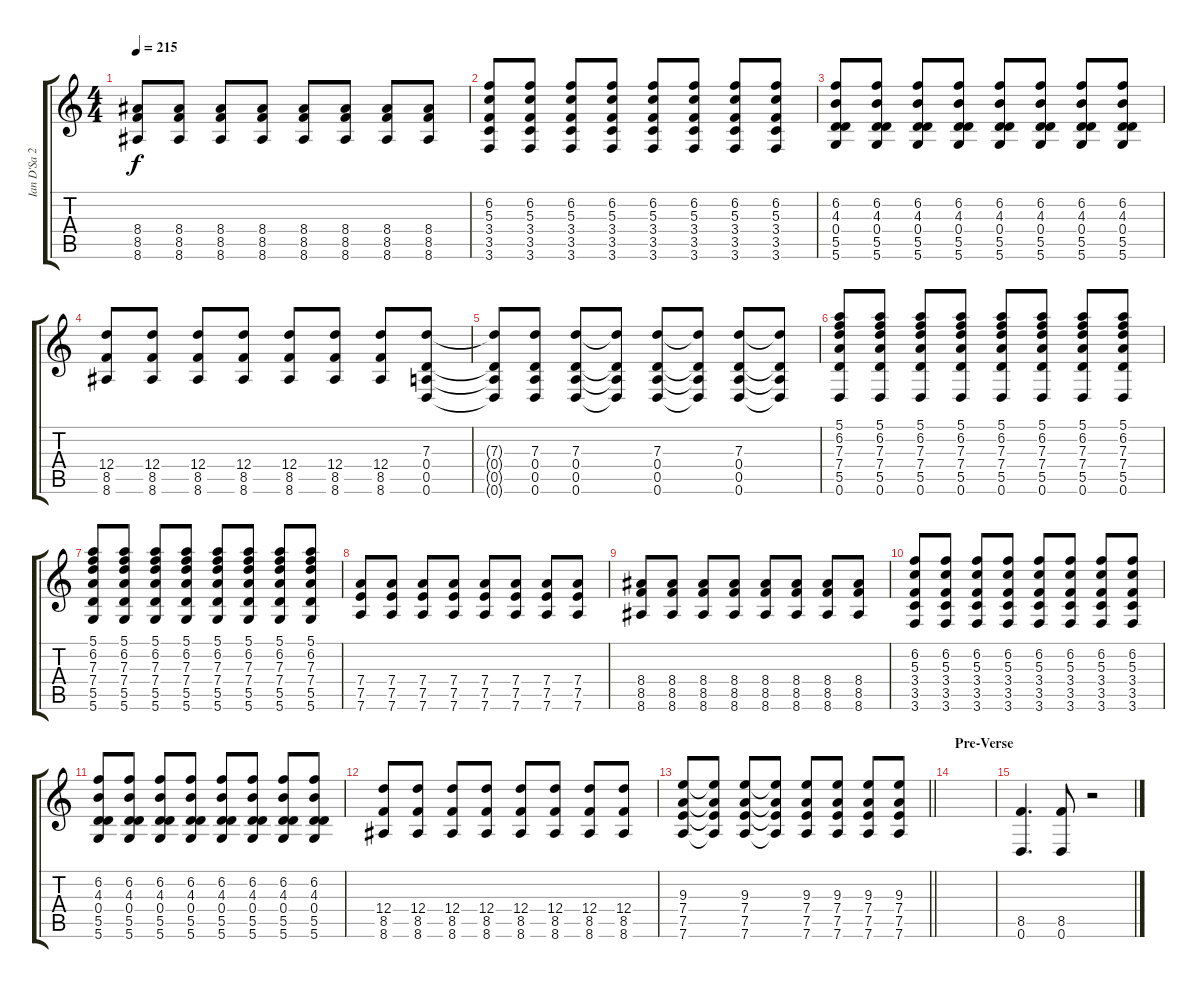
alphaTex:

\track ("Ian D'Sa 2" "Ian D'Sa 2") {instrument overdrivenguitar}
\staff {score tabs}
\tuning (E4 B3 G3 D3 A2 D2) {hide}
\ts (4 4)
\tempo 215
\clef g2
\ks c
(8.4 8.5 8.6).8{dy f} (8.4 8.5 8.6).8 (8.4 8.5 8.6).8 (8.4 8.5 8.6).8 (8.4 8.5 8.6).8 (8.4 8.5 8.6).8 (8.4 8.5 8.6).8 (8.4 8.5 8.6).8 |
(6.2 5.3 3.4 3.5 3.6).8 (6.2 5.3 3.4 3.5 3.6).8 (6.2 5.3 3.4 3.5 3.6).8 (6.2 5.3 3.4 3.5 3.6).8 (6.2 5.3 3.4 3.5 3.6).8 (6.2 5.3 3.4 3.5 3.6).8 (6.2 5.3 3.4 3.5 3.6).8 (6.2 5.3 3.4 3.5 3.6).8 |
(6.2 4.3 0.4 5.5 5.6).8 (6.2 4.3 0.4 5.5 5.6).8 (6.2 4.3 0.4 5.5 5.6).8 (6.2 4.3 0.4 5.5 5.6).8 (6.2 4.3 0.4 5.5 5.6).8 (6.2 4.3 0.4 5.5 5.6).8 (6.2 4.3 0.4 5.5 5.6).8 (6.2 4.3 0.4 5.5 5.6).8 |
(12.4 8.5 8.6).8 (12.4 8.5 8.6).8 (12.4 8.5 8.6).8 (12.4 8.5 8.6).8 (12.4 8.5 8.6).8 (12.4 8.5 8.6).8 (12.4 8.5 8.6).8 (7.3 0.4 0.5 0.6).8 |
(7.3{t} 0.4{t} 0.5{t} 0.6{t}).8 (7.3 0.4 0.5 0.6).8 (7.3 0.4 0.5 0.6).8 (7.3{t} 0.4{t} 0.5{t} 0.6{t}).8 (7.3 0.4 0.5 0.6).8 (7.3{t} 0.4{t} 0.5{t} 0.6{t}).8 (7.3 0.4 0.5 0.6).8 (7.3{t} 0.4{t} 0.5{t} 0.6{t}).8 |
(5.1 6.2 7.3 7.4 5.5 0.6).8 (5.1 6.2 7.3 7.4 5.5 0.6).8 (5.1 6.2 7.3 7.4 5.5 0.6).8 (5.1 6.2 7.3 7.4 5.5 0.6).8 (5.1 6.2 7.3 7.4 5.5 0.6).8 (5.1 6.2 7.3 7.4 5.5 0.6).8 (5.1 6.2 7.3 7.4 5.5 0.6).8 (5.1 6.2 7.3 7.4 5.5 0.6).8 |
(5.1 6.2 7.3 7.4 5.5 5.6).8 (5.1 6.2 7.3 7.4 5.5 5.6).8 (5.1 6.2 7.3 7.4 5.5 5.6).8 (5.1 6.2 7.3 7.4 5.5 5.6).8 (5.1 6.2 7.3 7.4 5.5 5.6).8 (5.1 6.2 7.3 7.4 5.5 5.6).8 (5.1 6.2 7.3 7.4 5.5 5.6).8 (5.1 6.2 7.3 7.4 5.5 5.6).8 |
(7.4 7.5 7.6).8 (7.4 7.5 7.6).8 (7.4 7.5 7.6).8 (7.4 7.5 7.6).8 (7.4 7.5 7.6).8 (7.4 7.5 7.6).8 (7.4 7.5 7.6).8 (7.4 7.5 7.6).8 |
(8.4 8.5 8.6).8 (8.4 8.5 8.6).8 (8.4 8.5 8.6).8 (8.4 8.5 8.6).8 (8.4 8.5 8.6).8 (8.4 8.5 8.6).8 (8.4 8.5 8.6).8 (8.4 8.5 8.6).8 |
(6.2 5.3 3.4 3.5 3.6).8 (6.2 5.3 3.4 3.5 3.6).8 (6.2 5.3 3.4 3.5 3.6).8 (6.2 5.3 3.4 3.5 3.6).8 (6.2 5.3 3.4 3.5 3.6).8 (6.2 5.3 3.4 3.5 3.6).8 (6.2 5.3 3.4 3.5 3.6).8 (6.2 5.3 3.4 3.5 3.6).8 |
(6.2 4.3 0.4 5.5 5.6).8 (6.2 4.3 0.4 5.5 5.6).8 (6.2 4.3 0.4 5.5 5.6).8 (6.2 4.3 0.4 5.5 5.6).8 (6.2 4.3 0.4 5.5 5.6).8 (6.2 4.3 0.4 5.5 5.6).8 (6.2 4.3 0.4 5.5 5.6).8 (6.2 4.3 0.4 5.5 5.6).8 |
(12.4 8.5 8.6).8 (12.4 8.5 8.6).8 (12.4 8.5 8.6).8 (12.4 8.5 8.6).8 (12.4 8.5 8.6).8 (12.4 8.5 8.6).8 (12.4 8.5 8.6).8 (12.4 8.5 8.6).8 |
\barLineRight lightlight
(9.3 7.4 7.5 7.6).8 (9.3{t} 7.4{t} 7.5{t} 7.6{t}).8 (9.3 7.4 7.5 7.6).8 (9.3{t} 7.4{t} 7.5{t} 7.6{t}).8 (9.3 7.4 7.5 7.6).8 (9.3 7.4 7.5 7.6).8 (9.3 7.4 7.5 7.6).8 (9.3 7.4 7.5 7.6).8 |
\section ("" "Pre-Verse")
|
(8.5 0.6).4{d} (8.5 0.6).8 r.2
